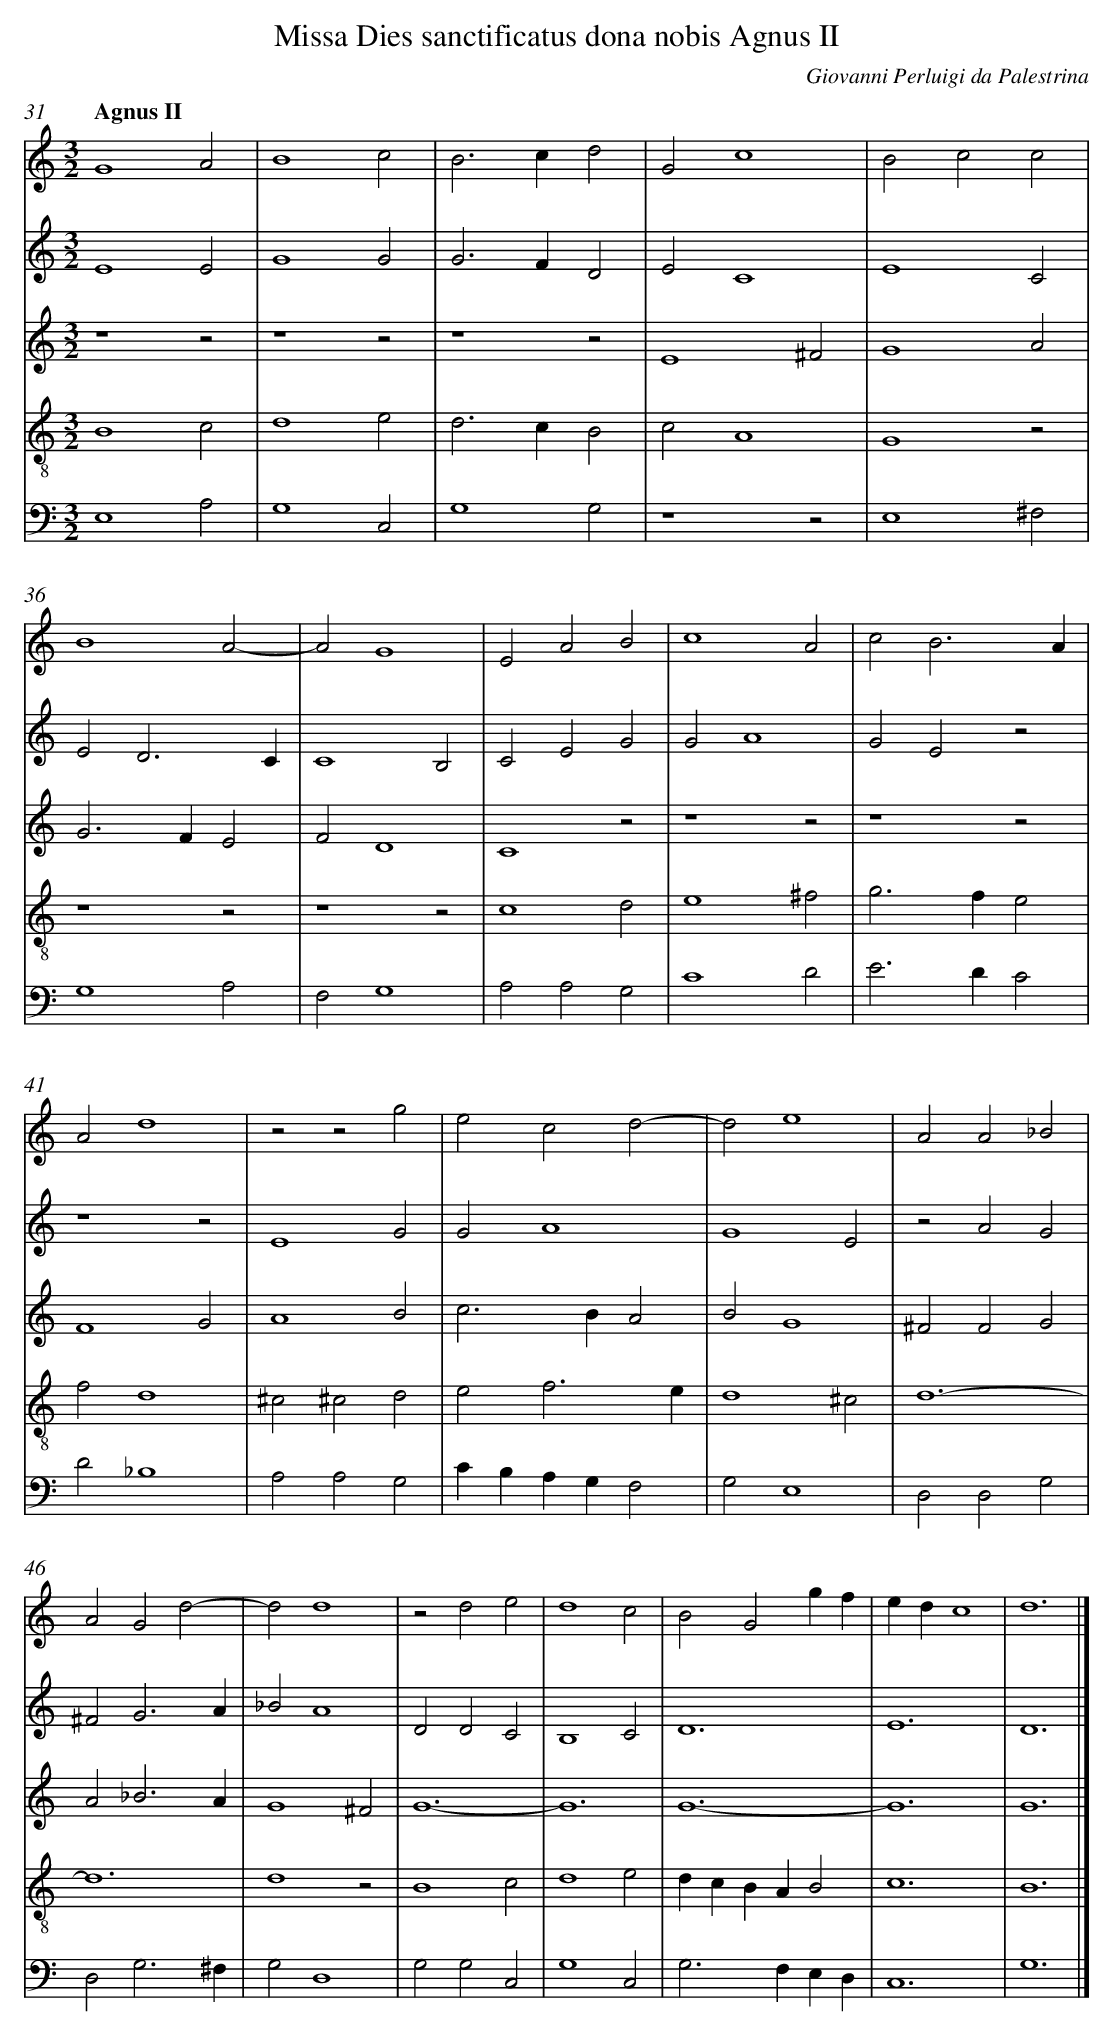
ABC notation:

X:1
T: Missa Dies sanctificatus dona nobis Agnus II
C: Giovanni Perluigi da Palestrina
L: 1/4
M: 3/2
Q: "Agnus II"
V: 1 clef=treble
V: 2 clef=treble
V: 3 clef=treble
V: 4 clef=treble-8
V: 5 clef=bass
K: C
[V:1] G4A2 |
[V:2] E4E2 |
[V:3] z4z2 |
[V:4] B4c2 |
[V:5] E,4A,2 |
[V:1] B4c2 |
[V:2] G4G2 |
[V:3] z4z2 |
[V:4] d4e2 |
[V:5] G,4C,2 |
[V:1] B2>c2d2 |
[V:2] G2>F2D2 |
[V:3] z4z2 |
[V:4] d2>c2B2 |
[V:5] G,4G,2 |
[V:1] G2c4 |
[V:2] E2C4 |
[V:3] E4^F2 |
[V:4] c2A4 |
[V:5] z4z2 |
[V:1] B2c2c2 |
[V:2] E4C2 |
[V:3] G4A2 |
[V:4] G4z2 |
[V:5] E,4^F,2 |
[V:1] B4A2- |
[V:2] E2D3C |
[V:3] G2>F2E2 |
[V:4] z4z2 |
[V:5] G,4A,2 |
[V:1] A2G4 |
[V:2] C4B,2 |
[V:3] F2D4 |
[V:4] z4z2 |
[V:5] F,2G,4 |
[V:1] E2A2B2 |
[V:2] C2E2G2 |
[V:3] C4z2 |
[V:4] c4d2 |
[V:5] A,2A,2G,2 |
[V:1] c4A2 |
[V:2] G2A4 |
[V:3] z4z2 |
[V:4] e4^f2 |
[V:5] C4D2 |
[V:1] c2B3A |
[V:2] G2E2z2 |
[V:3] z4z2 |
[V:4] g2>f2e2 |
[V:5] E2>D2C2 |
[V:1] A2d4 |
[V:2] z4z2 |
[V:3] F4G2 |
[V:4] f2d4 |
[V:5] D2_B,4 |
[V:1] z2z2g2 |
[V:2] E4G2 |
[V:3] A4B2 |
[V:4] ^c2^c2d2 |
[V:5] A,2A,2G,2 |
[V:1] e2c2d2- |
[V:2] G2A4 |
[V:3] c2>B2A2 |
[V:4] e2f3e |
[V:5] CB,A,G,F,2 |
[V:1] d2e4 |
[V:2] G4E2 |
[V:3] B2G4 |
[V:4] d4^c2 |
[V:5] G,2E,4 |
[V:1] A2A2_B2 |
[V:2] z2A2G2 |
[V:3] ^F2F2G2 |
[V:4] d6- |
[V:5] D,2D,2G,2 |
[V:1] A2G2d2- |
[V:2] ^F2G3A |
[V:3] A2_B3A |
[V:4] d6 |
[V:5] D,2G,3^F, |
[V:1] d2d4 |
[V:2] _B2A4 |
[V:3] G4^F2 |
[V:4] d4z2 |
[V:5] G,2D,4 |
[V:1] z2d2e2 |
[V:2] D2D2C2 |
[V:3] G6- |
[V:4] B4c2 |
[V:5] G,2G,2C,2 |
[V:1] d4c2 |
[V:2] B,4C2 |
[V:3] G6 |
[V:4] d4e2 |
[V:5] G,4C,2 |
[V:1] B2G2gf |
[V:2] D6 |
[V:3] G6- |
[V:4] dcBAB2 |
[V:5] G,2>F,2E,D, |
[V:1] edc4 |
[V:2] E6 |
[V:3] G6 |
[V:4] c6 |
[V:5] C,6 |
[V:1] d6 |]
[V:2] D6 |]
[V:3] G6 |]
[V:4] B6 |]
[V:5] G,6 |]
